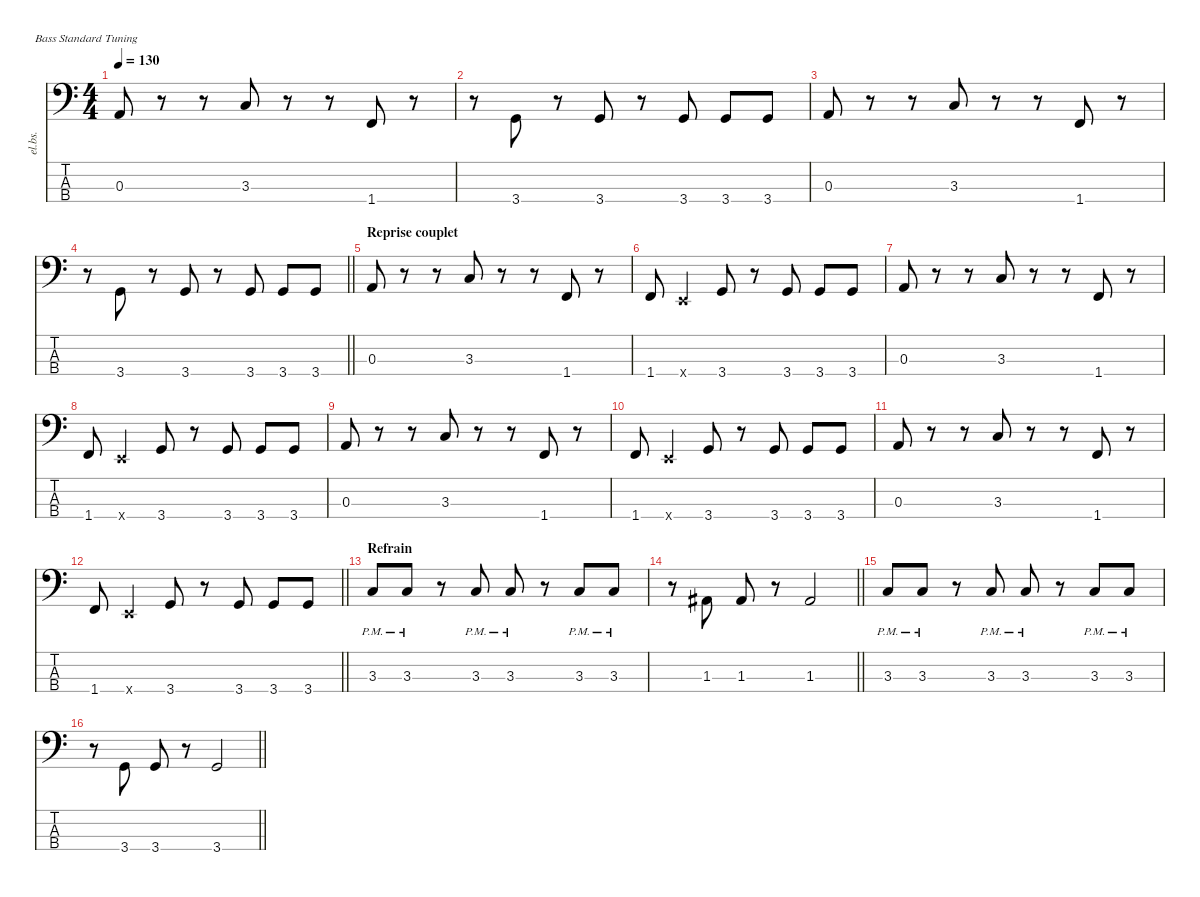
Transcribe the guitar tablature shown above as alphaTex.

\defaultSystemsLayout 4
\hideDynamics
\bracketExtendMode nobrackets
\otherSystemsTrackNameOrientation horizontal
\track ("Chipon" "el.bs.") {instrument electricbassfinger}
\staff {score tabs}
\tuning (G2 D2 A1 E1)
\ts (4 4)
\tempo 130
\clef f4
\ks c
0.3.8{dy f beam Up} r.8{beam Up} r.8{beam Up} 3.3.8{beam Up} r.8{beam Up} r.8{beam Up} 1.4.8{beam Up} r.8{beam Up} |
r.8{beam Down} 3.4.8{beam Up} r.8{beam Up} 3.4.8{beam Up} r.8{beam Up} 3.4.8{beam Up} 3.4.8{beam Up} 3.4.8{beam Up} |
0.3.8{beam Up} r.8{beam Up} r.8{beam Up} 3.3.8{beam Up} r.8{beam Up} r.8{beam Up} 1.4.8{beam Up} r.8{beam Up} |
\barLineRight lightlight
r.8{beam Down} 3.4.8{beam Up} r.8{beam Up} 3.4.8{beam Up} r.8{beam Up} 3.4.8{beam Up} 3.4.8{beam Up} 3.4.8{beam Up} |
\section ("" "Reprise couplet")
0.3.8{beam Up} r.8{beam Up} r.8{beam Up} 3.3.8{beam Up} r.8{beam Up} r.8{beam Up} 1.4.8{beam Up} r.8{beam Up} |
1.4.8{dy mf beam Up} 0.4{x}.4{beam Up} 3.4.8{dy f beam Up} r.8{beam Up} 3.4.8{beam Up} 3.4.8{beam Up} 3.4.8{beam Up} |
0.3.8{beam Up} r.8{beam Up} r.8{beam Up} 3.3.8{beam Up} r.8{beam Up} r.8{beam Up} 1.4.8{beam Up} r.8{beam Up} |
1.4.8{dy mf beam Up} 0.4{x}.4{beam Up} 3.4.8{dy f beam Up} r.8{beam Up} 3.4.8{beam Up} 3.4.8{beam Up} 3.4.8{beam Up} |
0.3.8{beam Up} r.8{beam Up} r.8{beam Up} 3.3.8{beam Up} r.8{beam Up} r.8{beam Up} 1.4.8{beam Up} r.8{beam Up} |
1.4.8{dy mf beam Up} 0.4{x}.4{beam Up} 3.4.8{dy f beam Up} r.8{beam Up} 3.4.8{beam Up} 3.4.8{beam Up} 3.4.8{beam Up} |
0.3.8{beam Up} r.8{beam Up} r.8{beam Up} 3.3.8{beam Up} r.8{beam Up} r.8{beam Up} 1.4.8{beam Up} r.8{beam Up} |
\barLineRight lightlight
1.4.8{dy mf beam Up} 0.4{x}.4{beam Up} 3.4.8{dy f beam Up} r.8{beam Up} 3.4.8{beam Up} 3.4.8{beam Up} 3.4.8{beam Up} |
\section ("" "Refrain")
3.3{pm}.8{beam Up} 3.3{pm}.8{beam Up} r.8{beam Up} 3.3{pm}.8{beam Up} 3.3{pm}.8{beam Up} r.8{beam Up} 3.3{pm}.8{beam Up} 3.3{pm}.8{beam Up} |
\barLineRight lightlight
r.8{beam Down} 1.3{acc #}.8{beam Up} 1.3{acc #}.8{beam Up} r.8{beam Up} 1.3{acc #}.2{beam Up} |
3.3{pm}.8{beam Up} 3.3{pm}.8{beam Up} r.8{beam Up} 3.3{pm}.8{beam Up} 3.3{pm}.8{beam Up} r.8{beam Up} 3.3{pm}.8{beam Up} 3.3{pm}.8{beam Up} |
\barLineRight lightlight
r.8{beam Down} 3.4.8{beam Up} 3.4.8{beam Up} r.8{beam Up} 3.4.2{beam Up}
